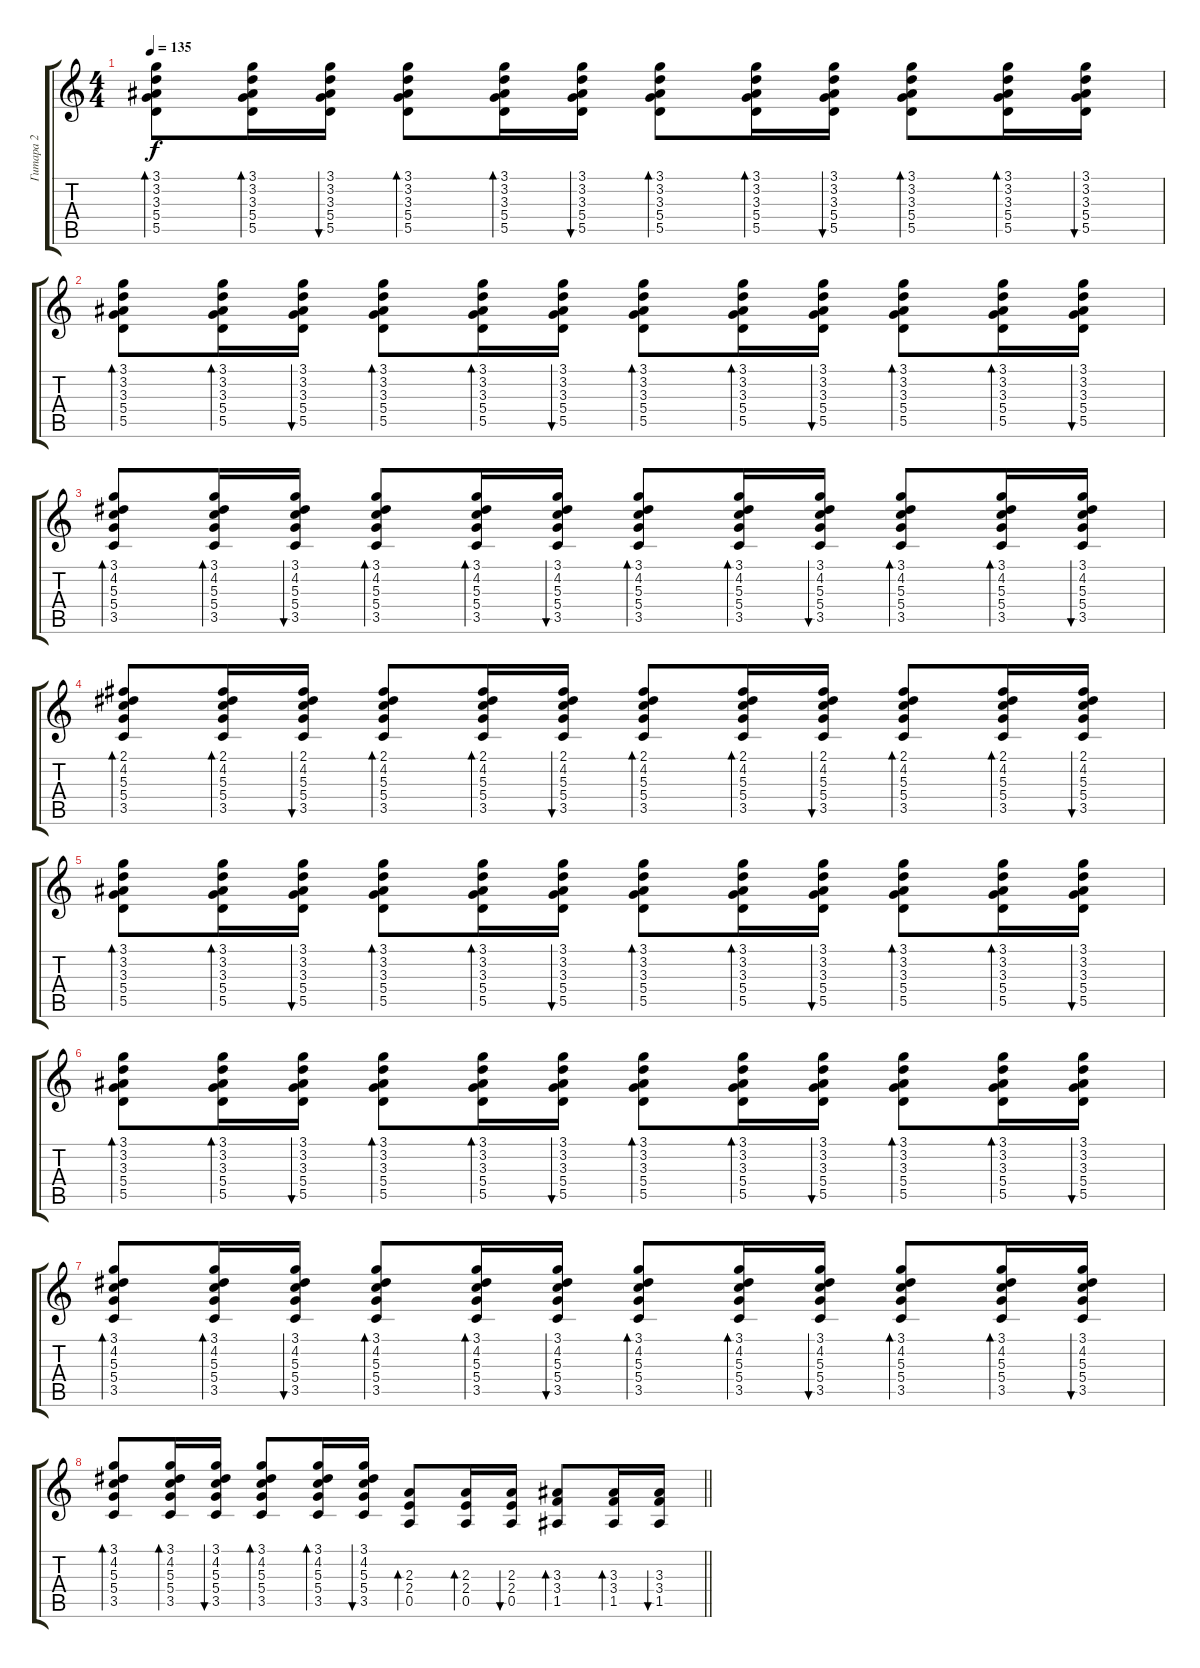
\track ("Гитара 2" "Гитара 2") {instrument acousticguitarsteel}
\staff {score tabs}
\tuning (E4 B3 G3 D3 A2 E2) {hide}
\ts (4 4)
\tempo 135
\clef g2
\ks c
(3.1 3.2 3.3 5.4 5.5).8{bd 120 dy f} (3.1 3.2 3.3 5.4 5.5).16{bd 120} (3.1 3.2 3.3 5.4 5.5).16{bu 120} (3.1 3.2 3.3 5.4 5.5).8{bd 120} (3.1 3.2 3.3 5.4 5.5).16{bd 120} (3.1 3.2 3.3 5.4 5.5).16{bu 120} (3.1 3.2 3.3 5.4 5.5).8{bd 120} (3.1 3.2 3.3 5.4 5.5).16{bd 120} (3.1 3.2 3.3 5.4 5.5).16{bu 120} (3.1 3.2 3.3 5.4 5.5).8{bd 120} (3.1 3.2 3.3 5.4 5.5).16{bd 120} (3.1 3.2 3.3 5.4 5.5).16{bu 120} |
(3.1 3.2 3.3 5.4 5.5).8{bd 120} (3.1 3.2 3.3 5.4 5.5).16{bd 120} (3.1 3.2 3.3 5.4 5.5).16{bu 120} (3.1 3.2 3.3 5.4 5.5).8{bd 120} (3.1 3.2 3.3 5.4 5.5).16{bd 120} (3.1 3.2 3.3 5.4 5.5).16{bu 120} (3.1 3.2 3.3 5.4 5.5).8{bd 120} (3.1 3.2 3.3 5.4 5.5).16{bd 120} (3.1 3.2 3.3 5.4 5.5).16{bu 120} (3.1 3.2 3.3 5.4 5.5).8{bd 120} (3.1 3.2 3.3 5.4 5.5).16{bd 120} (3.1 3.2 3.3 5.4 5.5).16{bu 120} |
(3.1 4.2 5.3 5.4 3.5).8{bd 120} (3.1 4.2 5.3 5.4 3.5).16{bd 120} (3.1 4.2 5.3 5.4 3.5).16{bu 120} (3.1 4.2 5.3 5.4 3.5).8{bd 120} (3.1 4.2 5.3 5.4 3.5).16{bd 120} (3.1 4.2 5.3 5.4 3.5).16{bu 120} (3.1 4.2 5.3 5.4 3.5).8{bd 120} (3.1 4.2 5.3 5.4 3.5).16{bd 120} (3.1 4.2 5.3 5.4 3.5).16{bu 120} (3.1 4.2 5.3 5.4 3.5).8{bd 120} (3.1 4.2 5.3 5.4 3.5).16{bd 120} (3.1 4.2 5.3 5.4 3.5).16{bu 120} |
(2.1 4.2 5.3 5.4 3.5).8{bd 120} (2.1 4.2 5.3 5.4 3.5).16{bd 120} (2.1 4.2 5.3 5.4 3.5).16{bu 120} (2.1 4.2 5.3 5.4 3.5).8{bd 120} (2.1 4.2 5.3 5.4 3.5).16{bd 120} (2.1 4.2 5.3 5.4 3.5).16{bu 120} (2.1 4.2 5.3 5.4 3.5).8{bd 120} (2.1 4.2 5.3 5.4 3.5).16{bd 120} (2.1 4.2 5.3 5.4 3.5).16{bu 120} (2.1 4.2 5.3 5.4 3.5).8{bd 120} (2.1 4.2 5.3 5.4 3.5).16{bd 120} (2.1 4.2 5.3 5.4 3.5).16{bu 120} |
(3.1 3.2 3.3 5.4 5.5).8{bd 120} (3.1 3.2 3.3 5.4 5.5).16{bd 120} (3.1 3.2 3.3 5.4 5.5).16{bu 120} (3.1 3.2 3.3 5.4 5.5).8{bd 120} (3.1 3.2 3.3 5.4 5.5).16{bd 120} (3.1 3.2 3.3 5.4 5.5).16{bu 120} (3.1 3.2 3.3 5.4 5.5).8{bd 120} (3.1 3.2 3.3 5.4 5.5).16{bd 120} (3.1 3.2 3.3 5.4 5.5).16{bu 120} (3.1 3.2 3.3 5.4 5.5).8{bd 120} (3.1 3.2 3.3 5.4 5.5).16{bd 120} (3.1 3.2 3.3 5.4 5.5).16{bu 120} |
(3.1 3.2 3.3 5.4 5.5).8{bd 120} (3.1 3.2 3.3 5.4 5.5).16{bd 120} (3.1 3.2 3.3 5.4 5.5).16{bu 120} (3.1 3.2 3.3 5.4 5.5).8{bd 120} (3.1 3.2 3.3 5.4 5.5).16{bd 120} (3.1 3.2 3.3 5.4 5.5).16{bu 120} (3.1 3.2 3.3 5.4 5.5).8{bd 120} (3.1 3.2 3.3 5.4 5.5).16{bd 120} (3.1 3.2 3.3 5.4 5.5).16{bu 120} (3.1 3.2 3.3 5.4 5.5).8{bd 120} (3.1 3.2 3.3 5.4 5.5).16{bd 120} (3.1 3.2 3.3 5.4 5.5).16{bu 120} |
(3.1 4.2 5.3 5.4 3.5).8{bd 120} (3.1 4.2 5.3 5.4 3.5).16{bd 120} (3.1 4.2 5.3 5.4 3.5).16{bu 120} (3.1 4.2 5.3 5.4 3.5).8{bd 120} (3.1 4.2 5.3 5.4 3.5).16{bd 120} (3.1 4.2 5.3 5.4 3.5).16{bu 120} (3.1 4.2 5.3 5.4 3.5).8{bd 120} (3.1 4.2 5.3 5.4 3.5).16{bd 120} (3.1 4.2 5.3 5.4 3.5).16{bu 120} (3.1 4.2 5.3 5.4 3.5).8{bd 120} (3.1 4.2 5.3 5.4 3.5).16{bd 120} (3.1 4.2 5.3 5.4 3.5).16{bu 120} |
\barLineRight lightlight
(3.1 4.2 5.3 5.4 3.5).8{bd 120} (3.1 4.2 5.3 5.4 3.5).16{bd 120} (3.1 4.2 5.3 5.4 3.5).16{bu 120} (3.1 4.2 5.3 5.4 3.5).8{bd 120} (3.1 4.2 5.3 5.4 3.5).16{bd 120} (3.1 4.2 5.3 5.4 3.5).16{bu 120} (2.3 2.4 0.5).8{bd 120} (2.3 2.4 0.5).16{bd 120} (2.3 2.4 0.5).16{bu 120} (3.3 3.4 1.5).8{bd 120} (3.3 3.4 1.5).16{bd 120} (3.3 3.4 1.5).16{bu 120}
